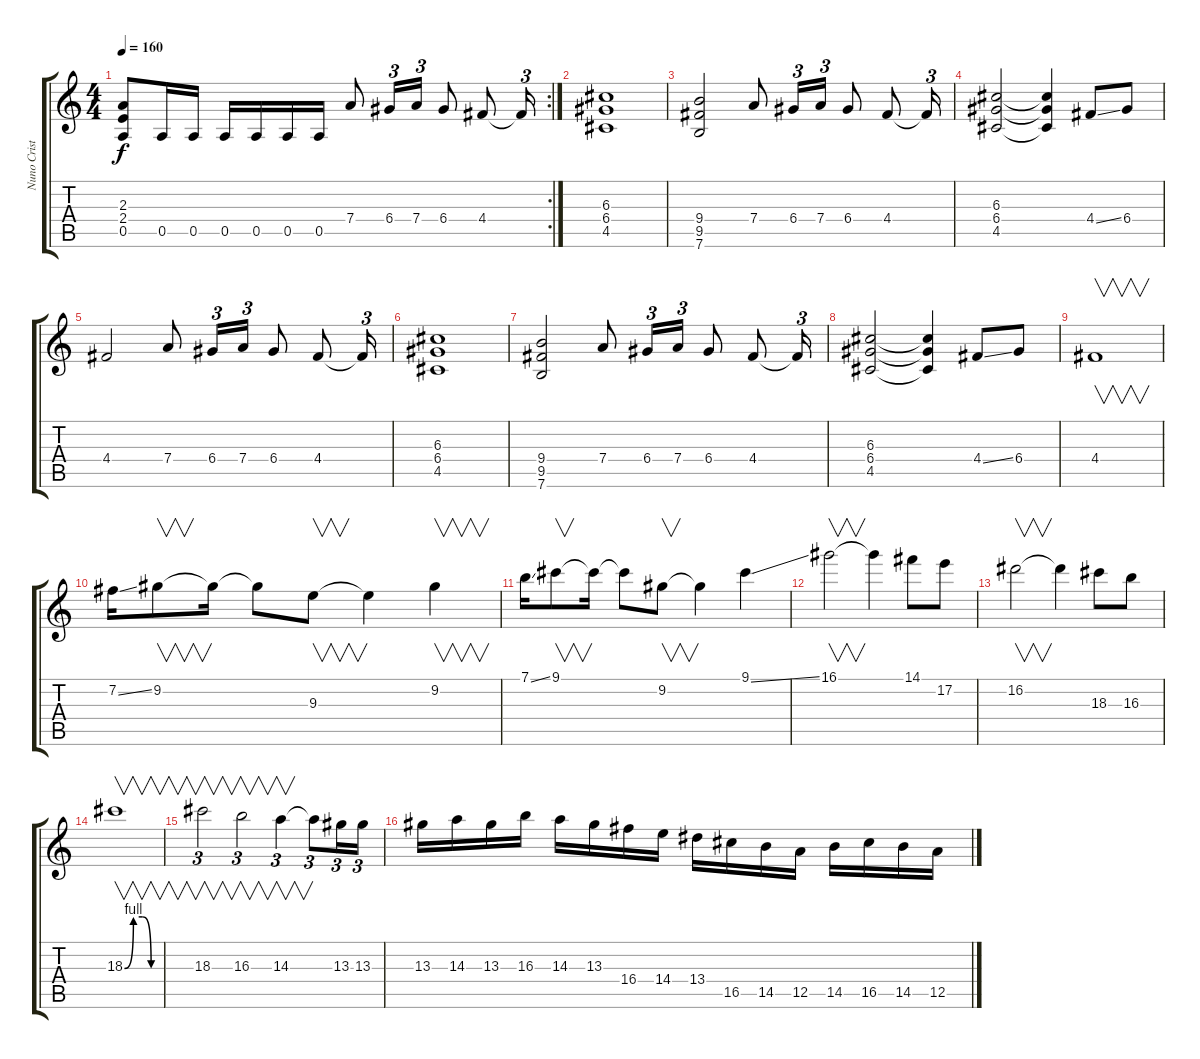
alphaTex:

\track ("Nuno Cristóvão" "Nuno Crist") {instrument overdrivenguitar}
\staff {score tabs}
\tuning (E4 B3 G3 D3 A2 E2) {hide}
\rc 2
\ts (4 4)
\tempo 160
\clef g2
\ks c
(2.3 2.4 0.5).8{dy f} 0.5.16 0.5.16 0.5.16 0.5.16 0.5.16 0.5.16 7.4.8 6.4.16{tu (3 2)} 7.4.16{tu (3 2)} 6.4.8 4.4.8 4.4{t}.16{tu (3 2)} |
(6.3 6.4 4.5).1 |
(9.4 9.5 7.6).2 7.4.8 6.4.16{tu (3 2)} 7.4.16{tu (3 2)} 6.4.8 4.4.8 4.4{t}.16{tu (3 2)} |
(6.3 6.4 4.5).2 (6.3{t} 6.4{t} 4.5{t}).4 4.4{ss}.8 6.4.8 |
4.4.2 7.4.8 6.4.16{tu (3 2)} 7.4.16{tu (3 2)} 6.4.8 4.4.8 4.4{t}.16{tu (3 2)} |
(6.3 6.4 4.5).1 |
(9.4 9.5 7.6).2 7.4.8 6.4.16{tu (3 2)} 7.4.16{tu (3 2)} 6.4.8 4.4.8 4.4{t}.16{tu (3 2)} |
(6.3 6.4 4.5).2 (6.3{t} 6.4{t} 4.5{t}).4 4.4{ss}.8 6.4.8 |
4.4.1{v} |
7.2{ss}.16 9.2.8{v} 9.2{t}.16 9.2{t}.8 9.3.8{v} 9.3{t}.4 9.2.4{v} |
7.1{ss}.16 9.1.8{v} 9.1{t}.16 9.1{t}.8 9.2.8{v} 9.2{t}.4 9.1{ss}.4 |
16.1.2{v} 16.1{t}.4 14.1.8 17.2.8 |
16.2.2{v} 16.2{t}.4 18.3.8 16.3.8 |
18.3{be (custom 0 0 15 4 30 4 45 0 60 0)}.1{v} |
18.3.2{v tu (3 2)} 16.3.2{v tu (3 2)} 14.3.4{v tu (3 2)} 14.3{t}.8{tu (3 2)} 13.3.16{tu (3 2)} 13.3.16{tu (3 2)} |
13.3.16 14.3.16 13.3.16 16.3.16 14.3.16 13.3.16 16.4.16 14.4.16 13.4.16 16.5.16 14.5.16 12.5.16 14.5.16 16.5.16 14.5.16 12.5.16
